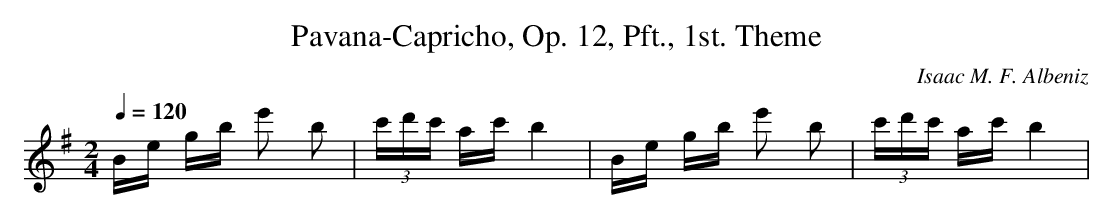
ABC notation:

X:1
T: Pavana-Capricho, Op. 12, Pft., 1st. Theme
C: Isaac M. F. Albeniz
M: 2/4
L: 1/16
Q:1/4=120
K:G % 1 sharps
Be gb e'2 b2| \
 (3c'd'c' ac' b4| \
Be gb e'2 b2| \
 (3c'd'c' ac' b4| \
